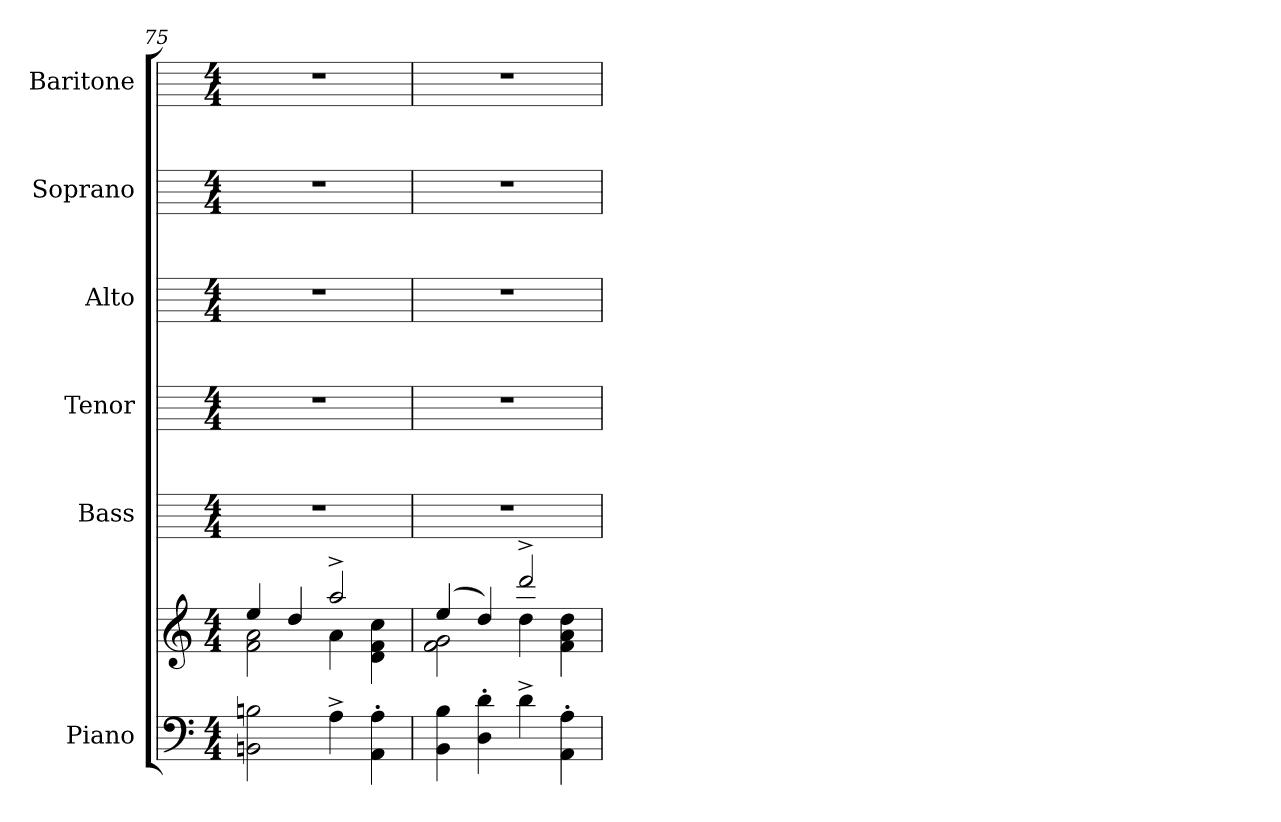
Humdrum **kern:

**kern	**kern	**kern	**kern	**kern	**kern	**kern
*part6	*part6	*part5	*part4	*part3	*part2	*part1
*staff7	*staff6	*staff5	*staff4	*staff3	*staff2	*staff1
*I"Piano	*	*I"Bass	*I"Tenor	*I"Alto	*I"Soprano	*I"Baritone
*	*	*I'B	*I'T	*I'A	*I'S	*
*clefF4	*clefG2	*	*	*	*	*
*k[]	*k[]	*	*	*	*	*
*C:	*C:	*	*	*	*	*
*M4/4	*M4/4	*M4/4	*M4/4	*M4/4	*M4/4	*M4/4
=75	=75	=75	=75	=75	=75	=75
*	*^	*	*	*	*	*
2BBn 2Bn	4ee/	2f\ 2a\	1r	1r	1r	1r	1r
.	4dd/	.	.	.	.	.	.
4A^	2aa^/	4a\	.	.	.	.	.
4AA' 4A'	.	4d\ 4f\ 4cc\	.	.	.	.	.
=76	=76	=76	=76	=76	=76	=76	=76
4BB 4B	(>4ee/	2f\ 2g\	1r	1r	1r	1r	1r
4D' 4d'	4dd/)	.	.	.	.	.	.
4d^	2ddd^/	4dd\	.	.	.	.	.
4AA' 4A'	.	4f\ 4a\ 4dd\	.	.	.	.	.
*	*v	*v	*	*	*	*	*
=	=	=	=	=	=	=
*-	*-	*-	*-	*-	*-	*-
